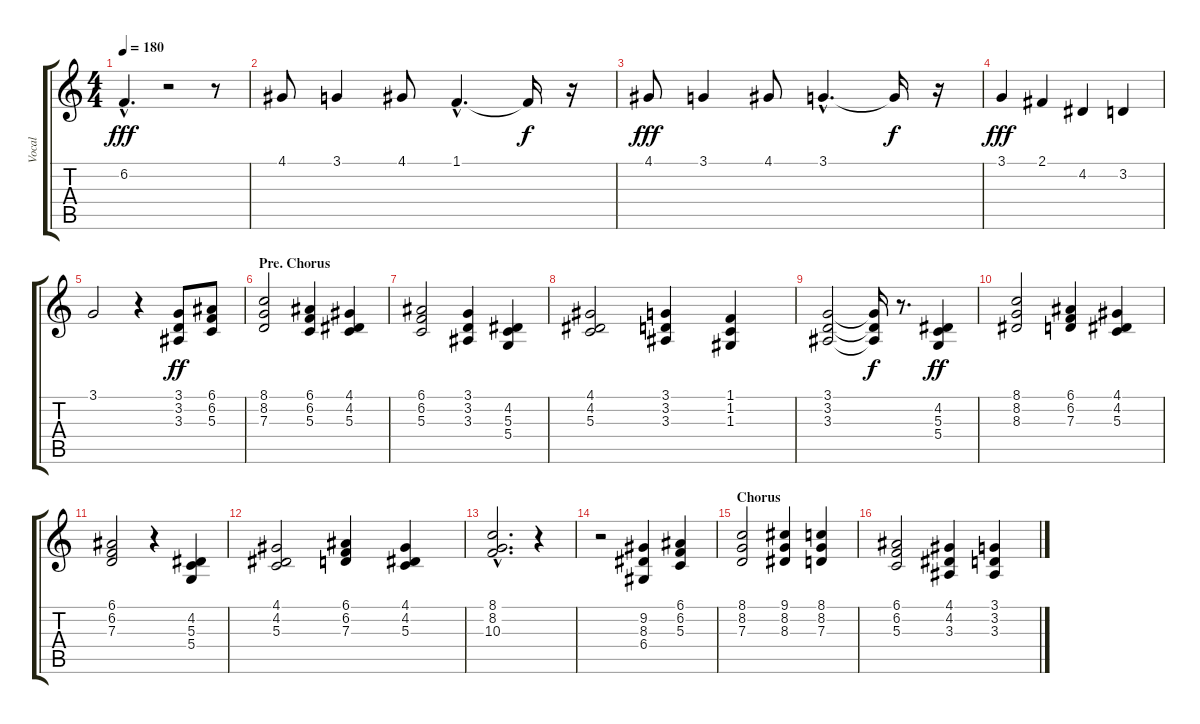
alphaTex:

\track ("Vocal" "Vocal") {instrument trumpet}
\staff {score tabs}
\tuning (E4 B3 G3 D3 A2 E2) {hide}
\ts (4 4)
\tempo 180
\clef g2
\ks c
6.2{hac}.4{d dy fff} r.2 r.8 |
4.1.8 3.1.4 4.1.8 1.1{hac}.4{d} 1.1{t}.16{dy f} r.16 |
4.1.8{dy fff} 3.1.4 4.1.8 3.1{hac}.4{d} 3.1{t}.16{dy f} r.16 |
3.1.4{dy fff} 2.1.4 4.2.4 3.2.4 |
3.1.2 r.4 (3.1 3.2 3.3).8{dy ff} (6.1 6.2 5.3).8 |
\section ("" "Pre. Chorus")
(8.1 8.2 7.3).2 (6.1 6.2 5.3).4 (4.1 4.2 5.3).4 |
(6.1 6.2 5.3).2 (3.1 3.2 3.3).4 (4.2 5.3 5.4).4 |
(4.1 4.2 5.3).2 (3.1 3.2 3.3).4 (1.1 1.2 1.3).4 |
(3.1 3.2 3.3).2 (3.1{t} 3.2{t} 3.3{t}).16{dy f} r.8{d} (4.2 5.3 5.4).4{dy ff} |
(8.1 8.2 8.3).2 (6.1 6.2 7.3).4 (4.1 4.2 5.3).4 |
(6.1 6.2 7.3).2 r.4 (4.2 5.3 5.4).4 |
(4.1 4.2 5.3).2 (6.1 6.2 7.3).4 (4.1 4.2 5.3).4 |
(8.1{hac} 8.2{hac} 10.3{hac}).2{d} r.4 |
r.2 (9.2 8.3 6.4).4 (6.1 6.2 5.3).4 |
\section ("" "Chorus")
(8.1 8.2 7.3).2 (9.1 8.2 8.3).4 (8.1 8.2 7.3).4 |
(6.1 6.2 5.3).2 (4.1 4.2 3.3).4 (3.1 3.2 3.3).4
